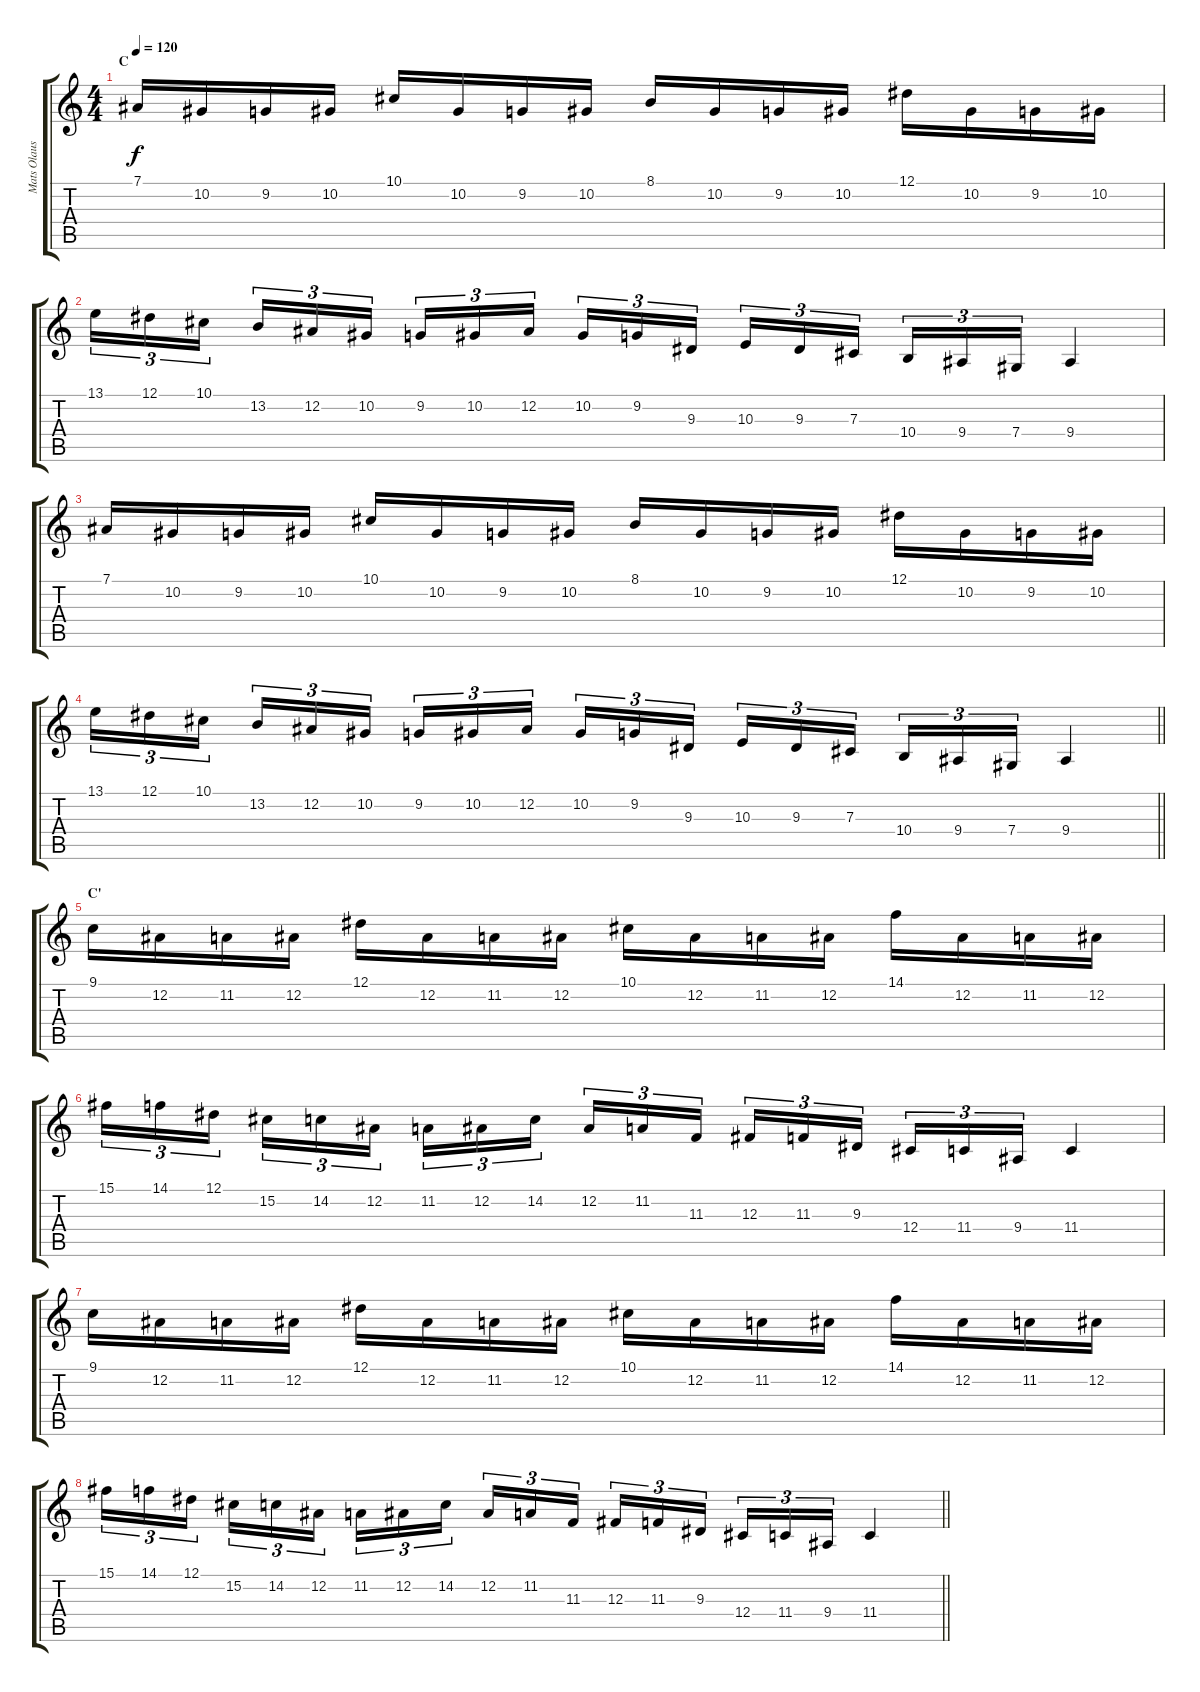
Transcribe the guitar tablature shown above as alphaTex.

\track ("Mats Olausson" "Mats Olaus") {instrument stringensemble1}
\staff {score tabs}
\tuning (Eb4 Bb3 Gb3 Db3 Ab2 Eb2) {hide}
\ts (4 4)
\section ("" "C")
\tempo 120
\clef g2
\ks c
7.1.16{dy f} 10.2.16 9.2.16 10.2.16 10.1.16 10.2.16 9.2.16 10.2.16 8.1.16 10.2.16 9.2.16 10.2.16 12.1.16 10.2.16 9.2.16 10.2.16 |
13.1.16{tu (3 2)} 12.1.16{tu (3 2)} 10.1.16{tu (3 2) beam splitsecondary} 13.2.16{tu (3 2)} 12.2.16{tu (3 2)} 10.2.16{tu (3 2)} 9.2.16{tu (3 2)} 10.2.16{tu (3 2)} 12.2.16{tu (3 2) beam splitsecondary} 10.2.16{tu (3 2)} 9.2.16{tu (3 2)} 9.3.16{tu (3 2)} 10.3.16{tu (3 2)} 9.3.16{tu (3 2)} 7.3.16{tu (3 2) beam splitsecondary} 10.4.16{tu (3 2)} 9.4.16{tu (3 2)} 7.4.16{tu (3 2)} 9.4.4 |
7.1.16 10.2.16 9.2.16 10.2.16 10.1.16 10.2.16 9.2.16 10.2.16 8.1.16 10.2.16 9.2.16 10.2.16 12.1.16 10.2.16 9.2.16 10.2.16 |
\barLineRight lightlight
13.1.16{tu (3 2)} 12.1.16{tu (3 2)} 10.1.16{tu (3 2) beam splitsecondary} 13.2.16{tu (3 2)} 12.2.16{tu (3 2)} 10.2.16{tu (3 2)} 9.2.16{tu (3 2)} 10.2.16{tu (3 2)} 12.2.16{tu (3 2) beam splitsecondary} 10.2.16{tu (3 2)} 9.2.16{tu (3 2)} 9.3.16{tu (3 2)} 10.3.16{tu (3 2)} 9.3.16{tu (3 2)} 7.3.16{tu (3 2) beam splitsecondary} 10.4.16{tu (3 2)} 9.4.16{tu (3 2)} 7.4.16{tu (3 2)} 9.4.4 |
\section ("" "C'")
9.1.16 12.2.16 11.2.16 12.2.16 12.1.16 12.2.16 11.2.16 12.2.16 10.1.16 12.2.16 11.2.16 12.2.16 14.1.16 12.2.16 11.2.16 12.2.16 |
15.1.16{tu (3 2)} 14.1.16{tu (3 2)} 12.1.16{tu (3 2) beam splitsecondary} 15.2.16{tu (3 2)} 14.2.16{tu (3 2)} 12.2.16{tu (3 2)} 11.2.16{tu (3 2)} 12.2.16{tu (3 2)} 14.2.16{tu (3 2) beam splitsecondary} 12.2.16{tu (3 2)} 11.2.16{tu (3 2)} 11.3.16{tu (3 2)} 12.3.16{tu (3 2)} 11.3.16{tu (3 2)} 9.3.16{tu (3 2) beam splitsecondary} 12.4.16{tu (3 2)} 11.4.16{tu (3 2)} 9.4.16{tu (3 2)} 11.4.4 |
9.1.16 12.2.16 11.2.16 12.2.16 12.1.16 12.2.16 11.2.16 12.2.16 10.1.16 12.2.16 11.2.16 12.2.16 14.1.16 12.2.16 11.2.16 12.2.16 |
\barLineRight lightlight
15.1.16{tu (3 2)} 14.1.16{tu (3 2)} 12.1.16{tu (3 2) beam splitsecondary} 15.2.16{tu (3 2)} 14.2.16{tu (3 2)} 12.2.16{tu (3 2)} 11.2.16{tu (3 2)} 12.2.16{tu (3 2)} 14.2.16{tu (3 2) beam splitsecondary} 12.2.16{tu (3 2)} 11.2.16{tu (3 2)} 11.3.16{tu (3 2)} 12.3.16{tu (3 2)} 11.3.16{tu (3 2)} 9.3.16{tu (3 2) beam splitsecondary} 12.4.16{tu (3 2)} 11.4.16{tu (3 2)} 9.4.16{tu (3 2)} 11.4.4
